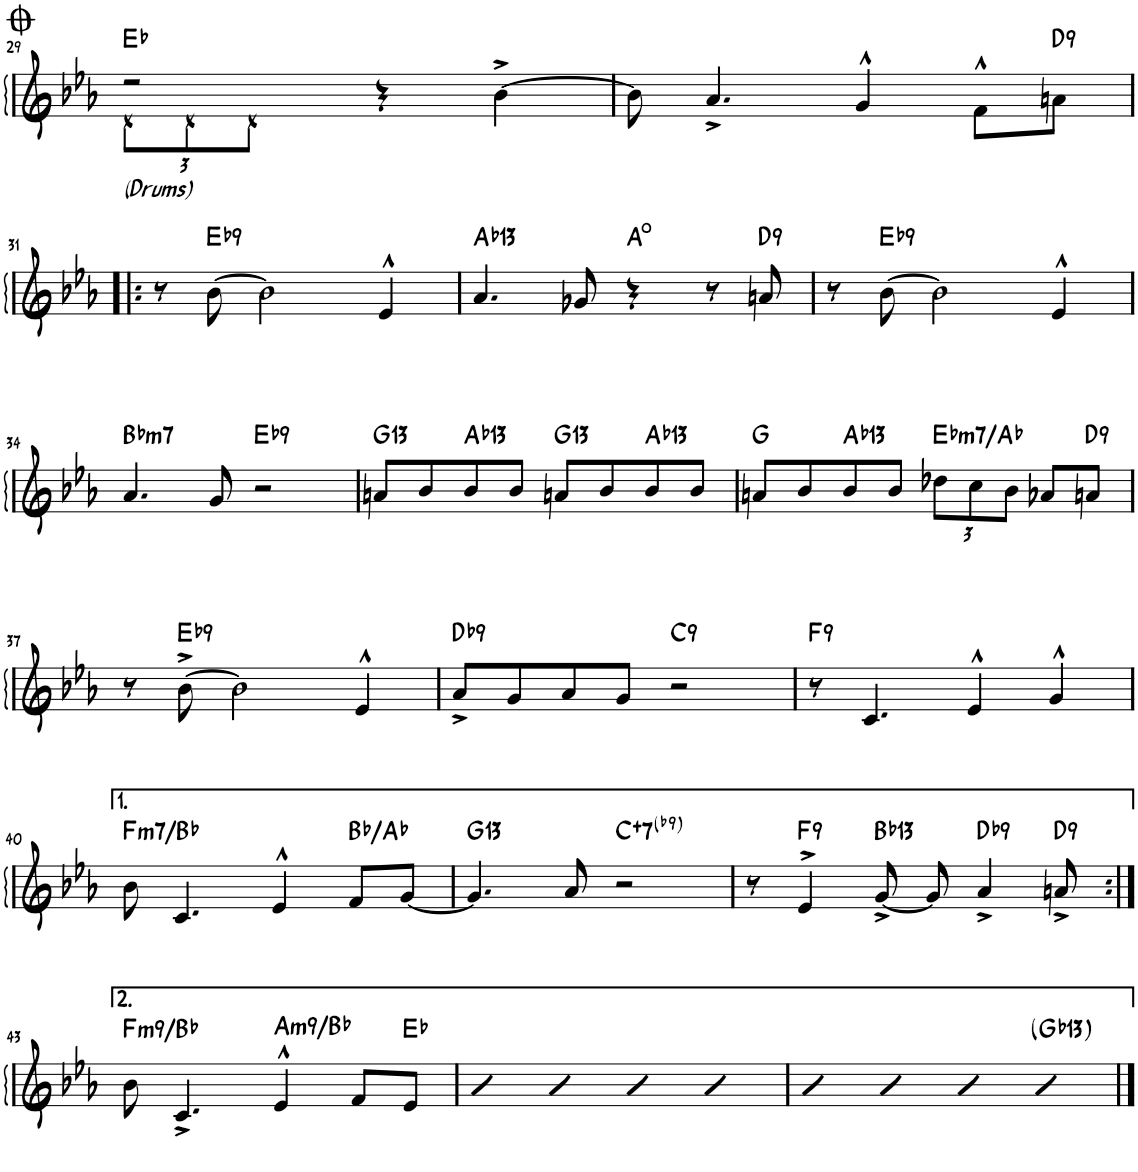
**kern	**harte
*part1	*part1
*staff1	*
*I"Piano	*
*I'Pno.	*
!!LO:PB:g=z
*clefG2	*
*k[b-e-a-]	*
*M4/4	*
=29	=29
*^	*
*	*Xbrackettup	*
!LO:TX:b:i:t=(Drums)	!	!
2r	12d\L	Eb:maj
.	12d\	.
.	12d\J	.
.	2.ryy	.
4r	.	.
[4b-^\	.	.
*v	*v	*
=30	=30
8b-\]	.
4.a-^/	.
4g^^/	.
8f^^\L	.
!	!LO:H:kt=9
8an\J	D:9
!!LO:LB:g=z
=31!|:	=31!|:
8r	.
!	!LO:H:kt=9
[8b-\	Eb:9
2b-\]	.
4e-^^/	.
=32	=32
!	!LO:H:kt=13
4.a-/	Ab:9(11,13)
8g-X/	.
4r	A:dim
8r	.
!	!LO:H:kt=9
8an/	D:9
=33	=33
8r	.
!	!LO:H:kt=9
[8b-\	Eb:9
2b-\]	.
4e-^^/	.
!!LO:LB:g=z
=34	=34
!	!LO:H:kt=m7
4.a-/	Bb:min7
8g/	.
!	!LO:H:kt=9
2r	Eb:9
=35	=35
!	!LO:H:kt=13
8an/L	G:9(11,13)
8b-/	.
!	!LO:H:kt=13
8b-/	Ab:9(11,13)
8b-/J	.
!	!LO:H:kt=13
8an/L	G:9(11,13)
8b-/	.
!	!LO:H:kt=13
8b-/	Ab:9(11,13)
8b-/J	.
=36	=36
8an/L	G:maj
8b-/	.
!	!LO:H:kt=13
8b-/	Ab:9(11,13)
8b-/J	.
!	!LO:H:kt=m7
12dd-X\L	Eb:min7/4
12cc\	.
12b-\J	.
8a-X/L	.
!	!LO:H:kt=9
8an/J	D:9
!!LO:LB:g=z
=37	=37
8r	.
!	!LO:H:kt=9
[8b-^\	Eb:9
2b-\]	.
4e-^^/	.
=38	=38
!	!LO:H:kt=9
8a-^/L	Db:9
8g/	.
8a-/	.
8g/J	.
!	!LO:H:kt=9
2r	C:9
=39	=39
!	!LO:H:kt=9
8r	F:9
4.c/	.
4e-^^/	.
4g^^/	.
!!LO:LB:g=z
=40	=40
!	!LO:H:kt=m7
8b-\	F:min7/4
4.c/	.
4e-^^/	.
8f/L	Bb:maj/b7
[8g/J	.
=41	=41
!	!LO:H:kt=13
4.g/]	G:9(11,13)
8a-/	.
!	!LO:H:kt=7
2r	C:aug(b7,b9)
=42	=42
8r	.
!	!LO:H:kt=9
4e-^>/	F:9
!	!LO:H:kt=13
[8g^/	Bb:9(11,13)
8g/]	.
!	!LO:H:kt=9
4a-^/	Db:9
!	!LO:H:kt=9
8an^/	D:9
!!LO:LB:g=z
=43:|!	=43:|!
!	!LO:H:kt=m9
8b-\	F:min9/4
4.c^/	.
!	!LO:H:kt=m9
4e-^^/	A:min9/b2
8f/L	.
8e-/J	Eb:maj
=44	=44
4cc	.
4cc	.
4cc	.
4cc	.
=45	=45
4cc	.
4cc	.
4cc	.
!	!LO:H:kt=13
4cc	Gb:9(11,13)
==	==
*-	*-
